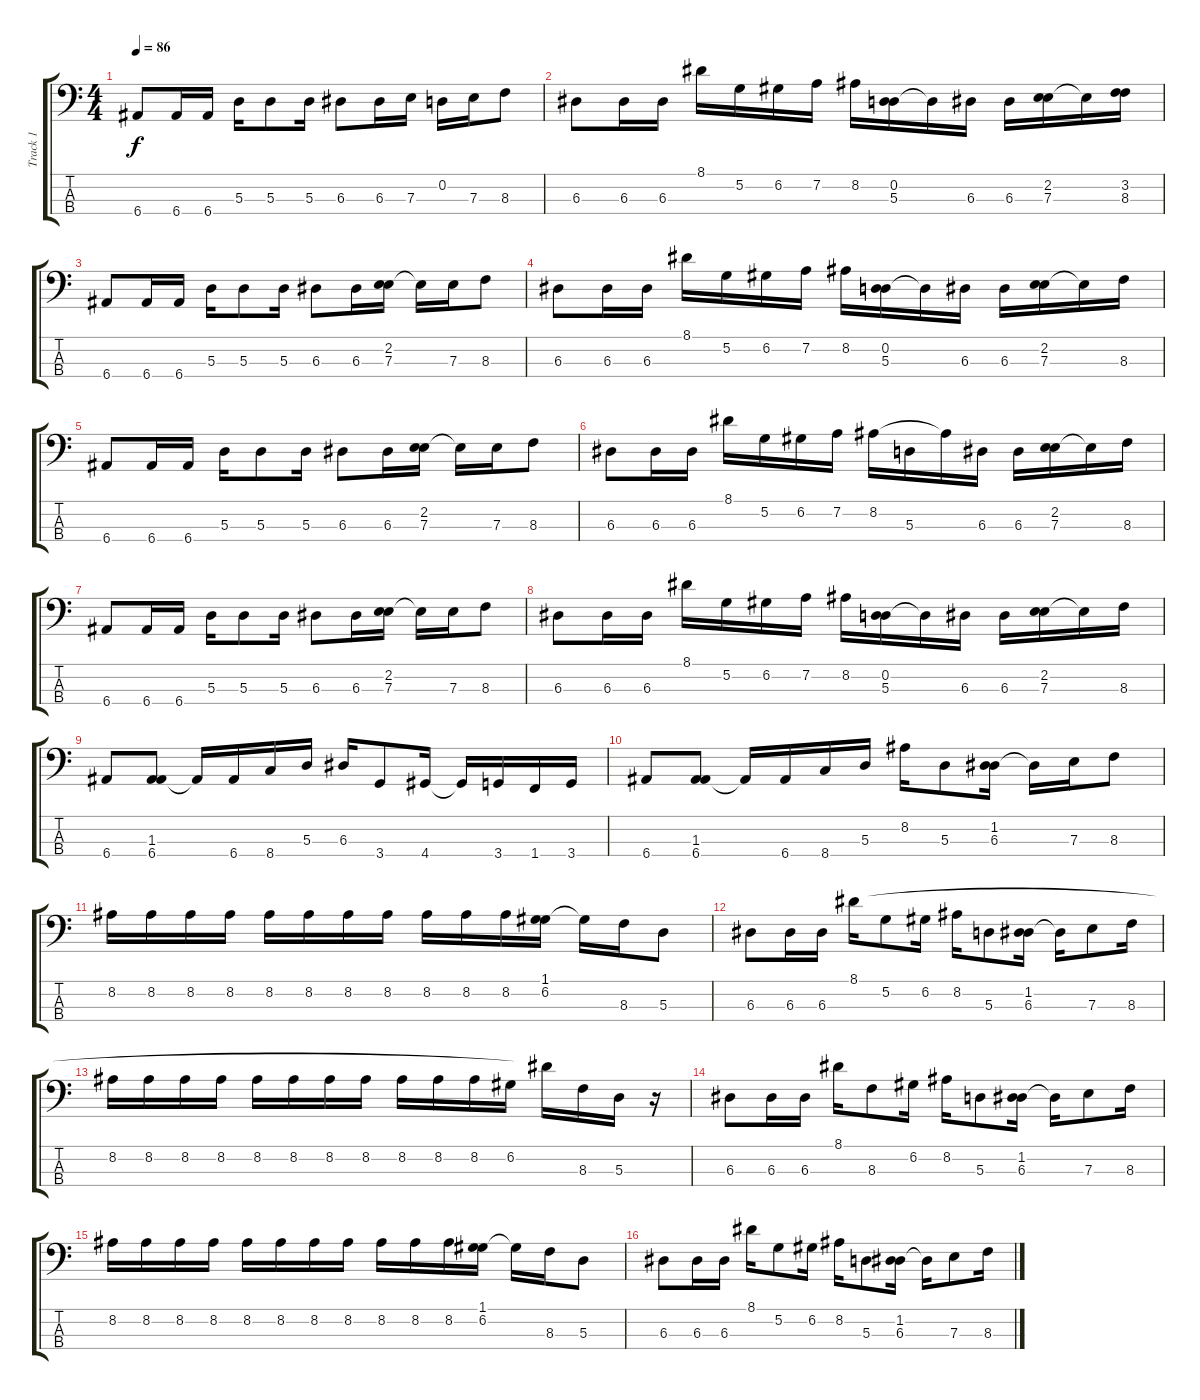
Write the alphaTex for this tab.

\track ("Track 1" "Track 1") {instrument electricbassfinger}
\staff {score tabs}
\tuning (G2 D2 A1 E1) {hide}
\ts (4 4)
\tempo 86
\clef f4
\ks c
6.4.8{dy f} 6.4.16 6.4.16 5.3.16 5.3.8 5.3.16 6.3.8 6.3.16 7.3.16 0.2{t}.16 7.3.16 8.3.8 |
6.3.8 6.3.16 6.3.16 8.1.16 5.2.16 6.2.16 7.2.16 8.2.16 (0.2 5.3).16 0.2{t}.16 6.3.16 6.3.16 (2.2 7.3).16 2.2{t}.16 (3.2 8.3).16 |
6.4.8 6.4.16 6.4.16 5.3.16 5.3.8 5.3.16 6.3.8 6.3.16 (2.2 7.3).16 2.2{t}.16 7.3.16 8.3.8 |
6.3.8 6.3.16 6.3.16 8.1.16 5.2.16 6.2.16 7.2.16 8.2.16 (0.2 5.3).16 0.2{t}.16 6.3.16 6.3.16 (2.2 7.3).16 2.2{t}.16 8.3.16 |
6.4.8 6.4.16 6.4.16 5.3.16 5.3.8 5.3.16 6.3.8 6.3.16 (2.2 7.3).16 2.2{t}.16 7.3.16 8.3.8 |
6.3.8 6.3.16 6.3.16 8.1.16 5.2.16 6.2.16 7.2.16 8.2.16 5.3.16 8.2{t}.16 6.3.16 6.3.16 (2.2 7.3).16 2.2{t}.16 8.3.16 |
6.4.8 6.4.16 6.4.16 5.3.16 5.3.8 5.3.16 6.3.8 6.3.16 (2.2 7.3).16 2.2{t}.16 7.3.16 8.3.8 |
6.3.8 6.3.16 6.3.16 8.1.16 5.2.16 6.2.16 7.2.16 8.2.16 (0.2 5.3).16 0.2{t}.16 6.3.16 6.3.16 (2.2 7.3).16 2.2{t}.16 8.3.16 |
6.4.8 (1.3 6.4).8 1.3{t}.16 6.4.16 8.4.16 5.3.16 6.3.16 3.4.8 4.4.16 4.4{t}.16 3.4.16 1.4.16 3.4.16 |
6.4.8 (1.3 6.4).8 1.3{t}.16 6.4.16 8.4.16 5.3.16 8.2.16 5.3.8 (1.2 6.3).16 1.2{t}.16 7.3.16 8.3.8 |
8.2.16 8.2.16 8.2.16 8.2.16 8.2.16 8.2.16 8.2.16 8.2.16 8.2.16 8.2.16 8.2.16 (1.1 6.2).16 1.1{t}.16 8.3.16 5.3.8 |
6.3.8 6.3.16 6.3.16 8.1.16 5.2.8 6.2.16 8.2.16 5.3.8 (1.2 6.3).16 1.2{t}.16 7.3.8 8.3.16 |
8.2.16 8.2.16 8.2.16 8.2.16 8.2.16 8.2.16 8.2.16 8.2.16 8.2.16 8.2.16 8.2.16 6.2.16 8.1{t}.16 8.3.16 5.3.16 r.16 |
6.3.8 6.3.16 6.3.16 8.1.16 8.3.8 6.2.16 8.2.16 5.3.8 (1.2 6.3).16 1.2{t}.16 7.3.8 8.3.16 |
8.2.16 8.2.16 8.2.16 8.2.16 8.2.16 8.2.16 8.2.16 8.2.16 8.2.16 8.2.16 8.2.16 (1.1 6.2).16 1.1{t}.16 8.3.16 5.3.8 |
6.3.8 6.3.16 6.3.16 8.1.16 5.2.8 6.2.16 8.2.16 5.3.8 (1.2 6.3).16 1.2{t}.16 7.3.8 8.3.16
